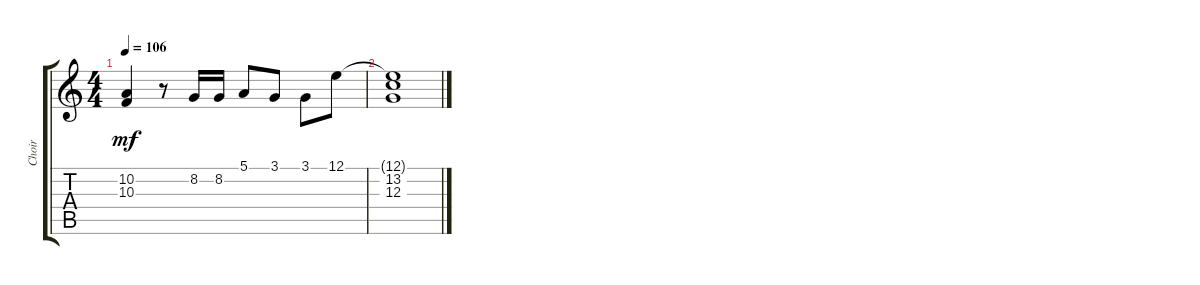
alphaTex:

\track ("Choir" "Choir") {instrument synthvoice}
\staff {score tabs}
\tuning (E4 B3 G3 D3 A2 E2) {hide}
\ts (4 4)
\tempo 106
\clef g2
\ks c
(10.2 10.3).4{dy mf} r.8 8.2.16 8.2.16 5.1.8 3.1.8 3.1.8 12.1.8 |
(12.1{t} 13.2 12.3).1
